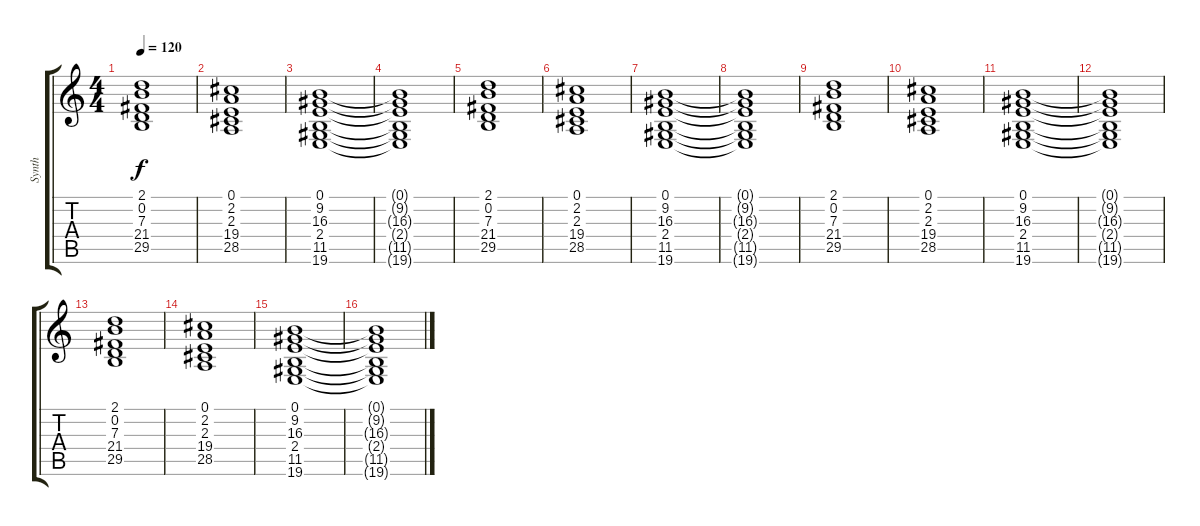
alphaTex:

\track ("Synth" "Synth") {instrument stringensemble1}
\staff {score tabs}
\tuning (E4 B3 G3 D3 A2 E2) {hide}
\ts (4 4)
\tempo 120
\clef g2
\ks c
(2.1 0.2 7.3 21.4 29.5).1{dy f} |
(0.1 2.2 2.3 19.4 28.5).1 |
(0.1 9.2 16.3 2.4 11.5 19.6).1 |
(0.1{t} 9.2{t} 16.3{t} 2.4{t} 11.5{t} 19.6{t}).1 |
(2.1 0.2 7.3 21.4 29.5).1{volume 7} |
(0.1 2.2 2.3 19.4 28.5).1 |
(0.1 9.2 16.3 2.4 11.5 19.6).1 |
(0.1{t} 9.2{t} 16.3{t} 2.4{t} 11.5{t} 19.6{t}).1 |
(2.1 0.2 7.3 21.4 29.5).1 |
(0.1 2.2 2.3 19.4 28.5).1 |
(0.1 9.2 16.3 2.4 11.5 19.6).1 |
(0.1{t} 9.2{t} 16.3{t} 2.4{t} 11.5{t} 19.6{t}).1 |
(2.1 0.2 7.3 21.4 29.5).1 |
(0.1 2.2 2.3 19.4 28.5).1 |
(0.1 9.2 16.3 2.4 11.5 19.6).1 |
(0.1{t} 9.2{t} 16.3{t} 2.4{t} 11.5{t} 19.6{t}).1
